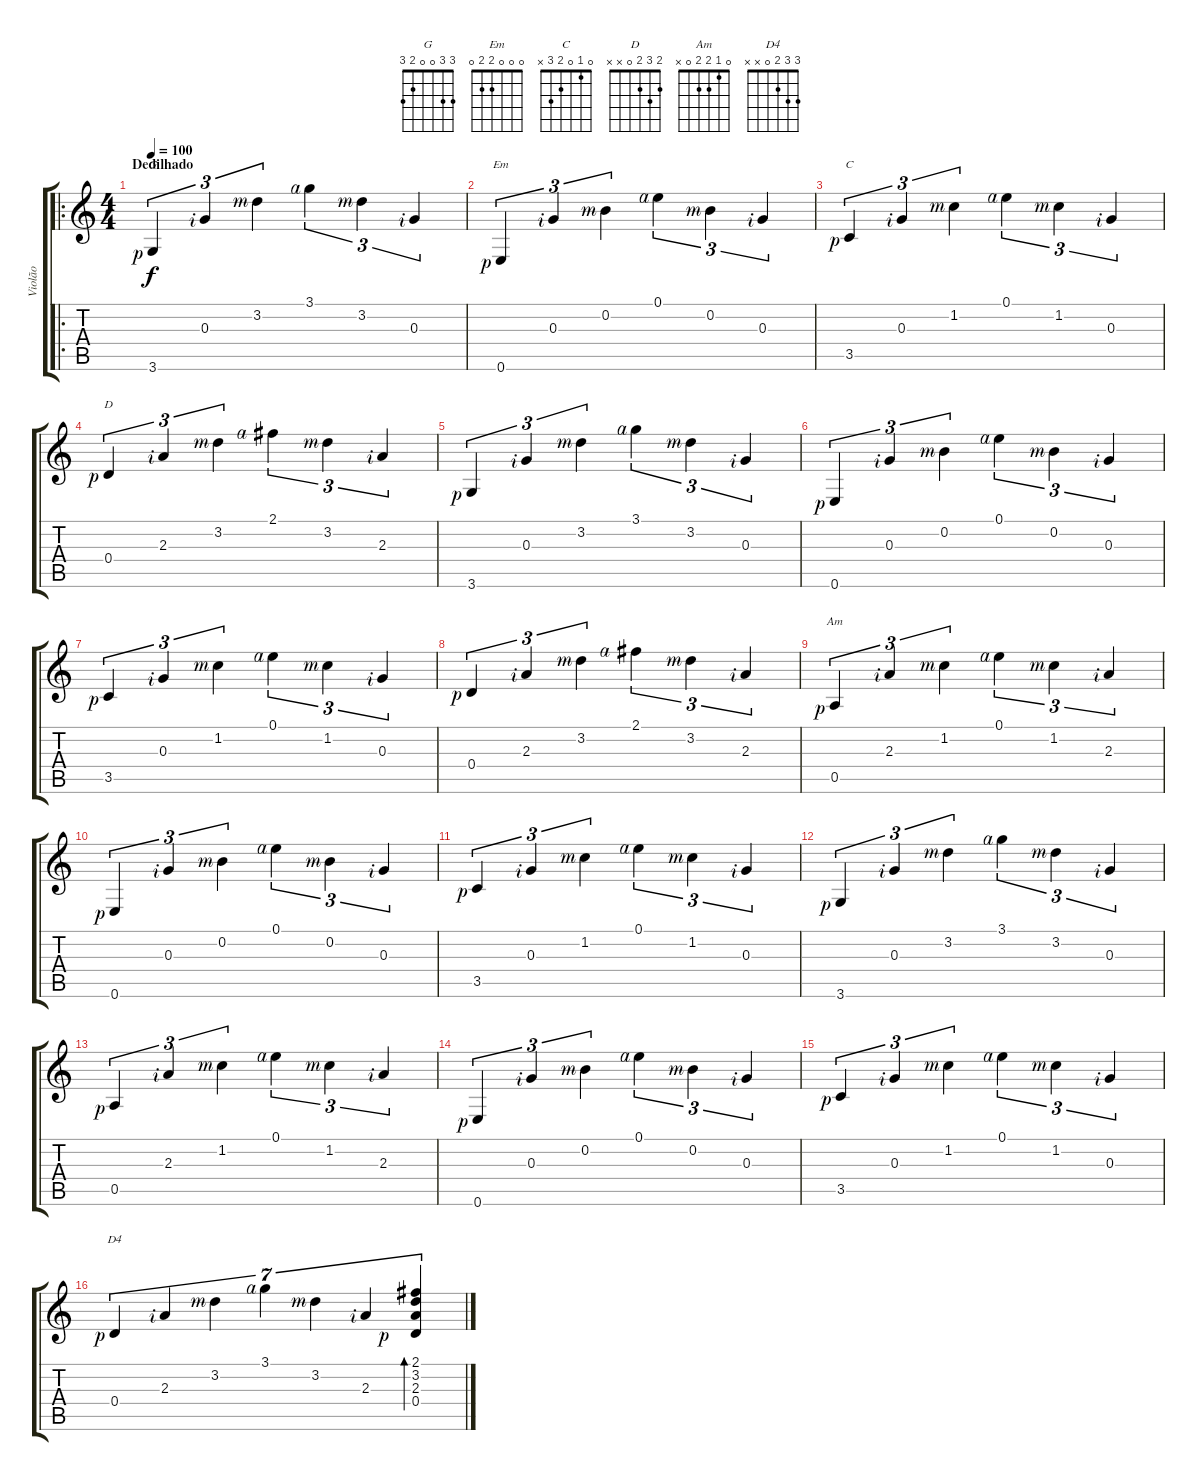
\track ("Violão" "Violão") {instrument acousticguitarnylon}
\staff {score tabs}
\tuning (E4 B3 G3 D3 A2 E2) {hide}
\chord ("G" 3 3 0 0 2 3)
\chord ("Em" 0 0 0 2 2 0)
\chord ("C" 0 1 0 2 3 x)
\chord ("D" 2 3 2 0 x x)
\chord ("Am" 0 1 2 2 0 x)
\chord ("D4" 3 3 2 0 x x)
\ro
\ts (4 4)
\section ("" "Dedilhado")
\tempo 100
\clef g2
\ks c
3.6{rf 1}.4{tu (3 2) ch "G" dy f instrument acousticguitarnylon} 0.3{rf 2}.4{tu (3 2)} 3.2{rf 3}.4{tu (3 2)} 3.1{rf 4}.4{tu (3 2)} 3.2{rf 3}.4{tu (3 2)} 0.3{rf 2}.4{tu (3 2)} |
0.6{rf 1}.4{tu (3 2) ch "Em"} 0.3{rf 2}.4{tu (3 2)} 0.2{rf 3}.4{tu (3 2)} 0.1{rf 4}.4{tu (3 2)} 0.2{rf 3}.4{tu (3 2)} 0.3{rf 2}.4{tu (3 2)} |
3.5{rf 1}.4{tu (3 2) ch "C"} 0.3{rf 2}.4{tu (3 2)} 1.2{rf 3}.4{tu (3 2)} 0.1{rf 4}.4{tu (3 2)} 1.2{rf 3}.4{tu (3 2)} 0.3{rf 2}.4{tu (3 2)} |
0.4{rf 1}.4{tu (3 2) ch "D"} 2.3{rf 2}.4{tu (3 2)} 3.2{rf 3}.4{tu (3 2)} 2.1{rf 4}.4{tu (3 2)} 3.2{rf 3}.4{tu (3 2)} 2.3{rf 2}.4{tu (3 2)} |
3.6{rf 1}.4{tu (3 2)} 0.3{rf 2}.4{tu (3 2)} 3.2{rf 3}.4{tu (3 2)} 3.1{rf 4}.4{tu (3 2)} 3.2{rf 3}.4{tu (3 2)} 0.3{rf 2}.4{tu (3 2)} |
0.6{rf 1}.4{tu (3 2)} 0.3{rf 2}.4{tu (3 2)} 0.2{rf 3}.4{tu (3 2)} 0.1{rf 4}.4{tu (3 2)} 0.2{rf 3}.4{tu (3 2)} 0.3{rf 2}.4{tu (3 2)} |
3.5{rf 1}.4{tu (3 2)} 0.3{rf 2}.4{tu (3 2)} 1.2{rf 3}.4{tu (3 2)} 0.1{rf 4}.4{tu (3 2)} 1.2{rf 3}.4{tu (3 2)} 0.3{rf 2}.4{tu (3 2)} |
0.4{rf 1}.4{tu (3 2)} 2.3{rf 2}.4{tu (3 2)} 3.2{rf 3}.4{tu (3 2)} 2.1{rf 4}.4{tu (3 2)} 3.2{rf 3}.4{tu (3 2)} 2.3{rf 2}.4{tu (3 2)} |
0.5{rf 1}.4{tu (3 2) ch "Am"} 2.3{rf 2}.4{tu (3 2)} 1.2{rf 3}.4{tu (3 2)} 0.1{rf 4}.4{tu (3 2)} 1.2{rf 3}.4{tu (3 2)} 2.3{rf 2}.4{tu (3 2)} |
0.6{rf 1}.4{tu (3 2)} 0.3{rf 2}.4{tu (3 2)} 0.2{rf 3}.4{tu (3 2)} 0.1{rf 4}.4{tu (3 2)} 0.2{rf 3}.4{tu (3 2)} 0.3{rf 2}.4{tu (3 2)} |
3.5{rf 1}.4{tu (3 2)} 0.3{rf 2}.4{tu (3 2)} 1.2{rf 3}.4{tu (3 2)} 0.1{rf 4}.4{tu (3 2)} 1.2{rf 3}.4{tu (3 2)} 0.3{rf 2}.4{tu (3 2)} |
3.6{rf 1}.4{tu (3 2)} 0.3{rf 2}.4{tu (3 2)} 3.2{rf 3}.4{tu (3 2)} 3.1{rf 4}.4{tu (3 2)} 3.2{rf 3}.4{tu (3 2)} 0.3{rf 2}.4{tu (3 2)} |
0.5{rf 1}.4{tu (3 2)} 2.3{rf 2}.4{tu (3 2)} 1.2{rf 3}.4{tu (3 2)} 0.1{rf 4}.4{tu (3 2)} 1.2{rf 3}.4{tu (3 2)} 2.3{rf 2}.4{tu (3 2)} |
0.6{rf 1}.4{tu (3 2)} 0.3{rf 2}.4{tu (3 2)} 0.2{rf 3}.4{tu (3 2)} 0.1{rf 4}.4{tu (3 2)} 0.2{rf 3}.4{tu (3 2)} 0.3{rf 2}.4{tu (3 2)} |
3.5{rf 1}.4{tu (3 2)} 0.3{rf 2}.4{tu (3 2)} 1.2{rf 3}.4{tu (3 2)} 0.1{rf 4}.4{tu (3 2)} 1.2{rf 3}.4{tu (3 2)} 0.3{rf 2}.4{tu (3 2)} |
0.4{rf 1}.4{tu (7 4) ch "D4"} 2.3{rf 2}.4{tu (7 4)} 3.2{rf 3}.4{tu (7 4)} 3.1{rf 4}.4{tu (7 4)} 3.2{rf 3}.4{tu (7 4)} 2.3{rf 2}.4{tu (7 4)} (2.1 3.2 2.3 0.4{rf 1}).4{tu (7 4) bd 60}
